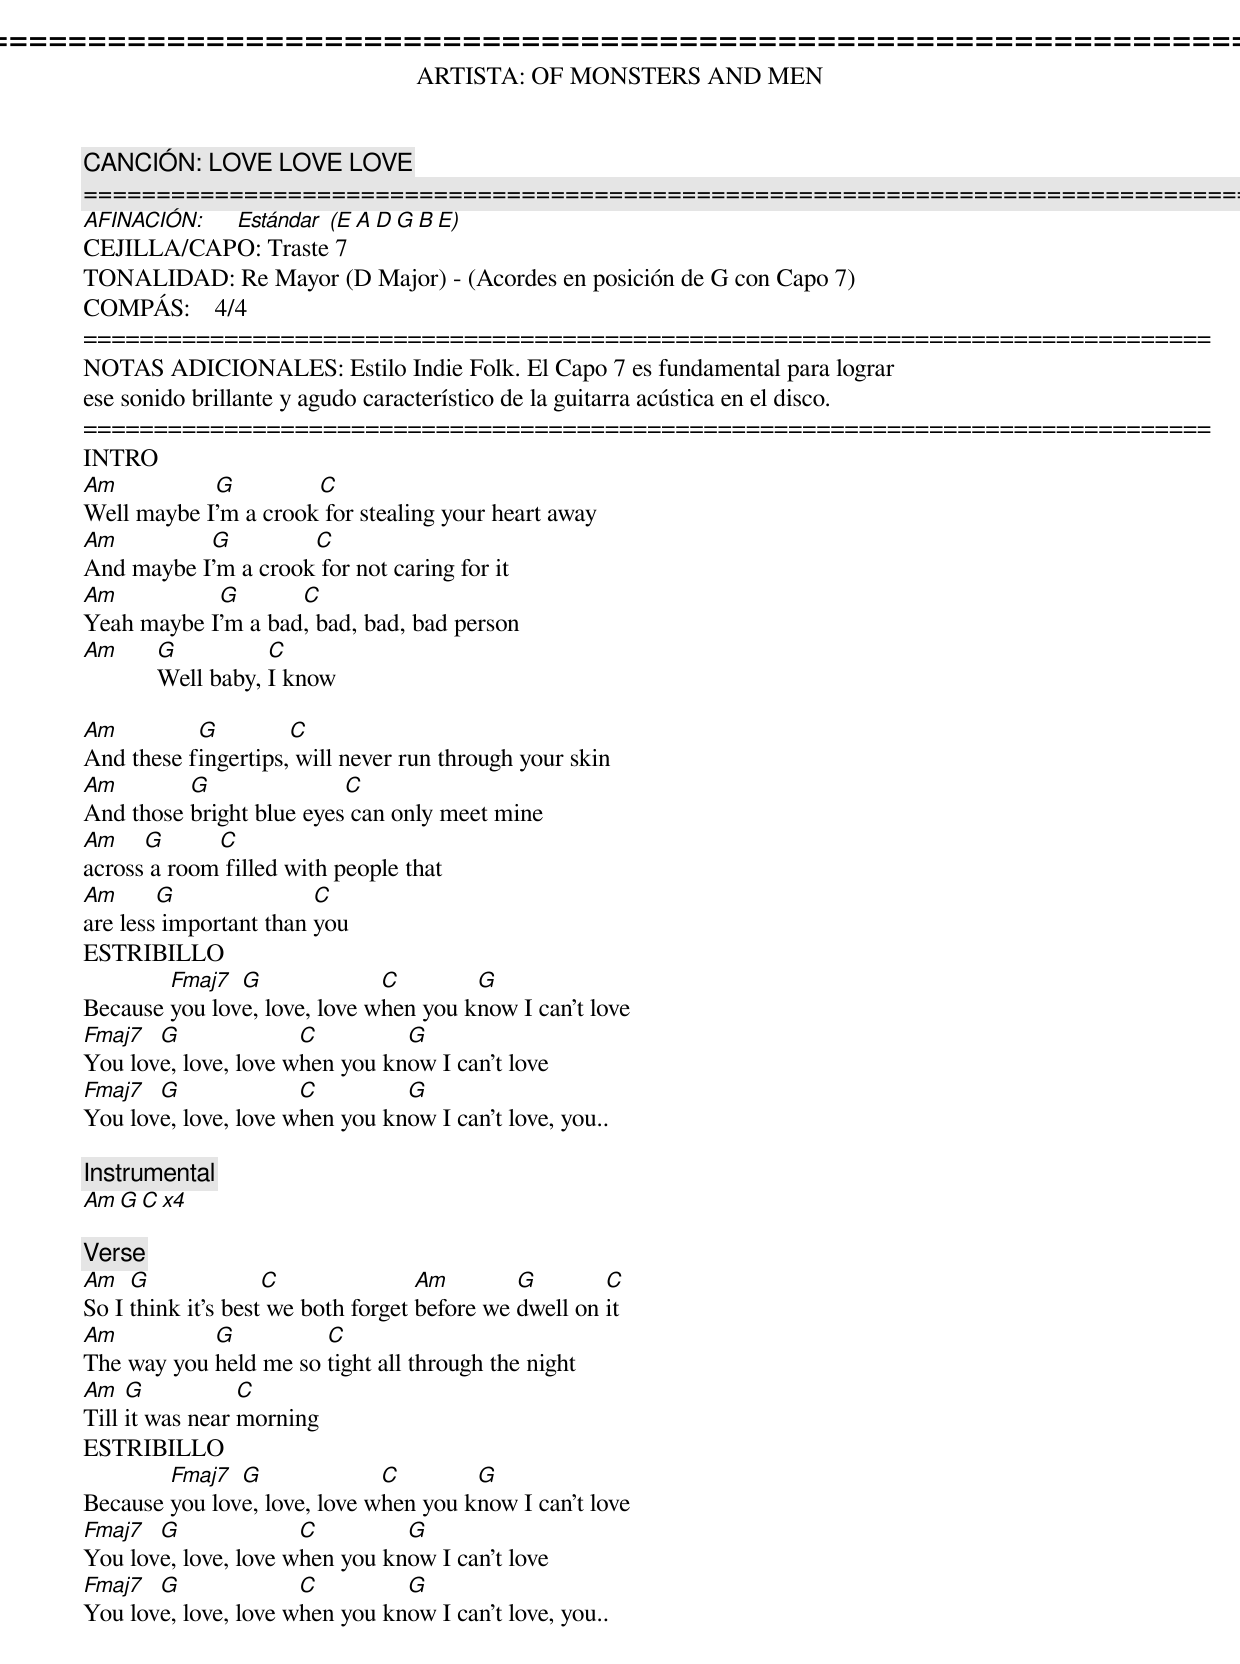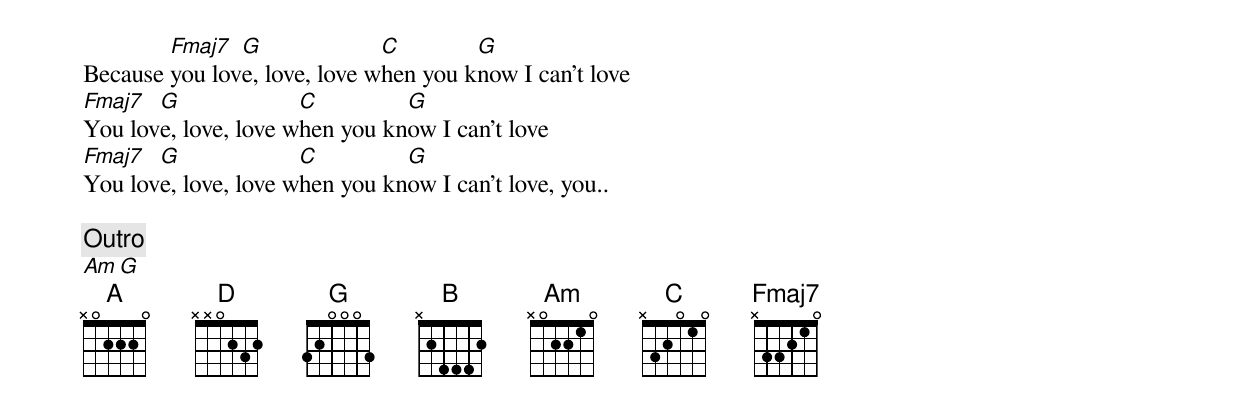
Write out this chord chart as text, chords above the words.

================================================================================
ARTISTA: OF MONSTERS AND MEN
CANCIÓN: LOVE LOVE LOVE
================================================================================
AFINACIÓN: Estándar (E A D G B E)
CEJILLA/CAPO: Traste 7
TONALIDAD: Re Mayor (D Major) - (Acordes en posición de G con Capo 7)
BPM:       133
COMPÁS:    4/4
================================================================================
NOTAS ADICIONALES: Estilo Indie Folk. El Capo 7 es fundamental para lograr
ese sonido brillante y agudo característico de la guitarra acústica en el disco.
================================================================================
INTRO
Am          G         C
Well maybe I'm a crook for stealing your heart away
Am         G         C
And maybe I'm a crook for not caring for it
Am          G       C
Yeah maybe I'm a bad, bad, bad, bad person
Am    G          C
      Well baby, I know

Am         G         C
And these fingertips, will never run through your skin
Am        G               C
And those bright blue eyes can only meet mine
Am    G      C
across a room filled with people that
Am      G               C
are less important than you
ESTRIBILLO
        Fmaj7  G              C        G
Because you love, love, love when you know I can't love
Fmaj7  G              C         G
You love, love, love when you know I can't love
Fmaj7  G              C         G
You love, love, love when you know I can't love, you..

[Instrumental]
Am  G  C    x4

[Verse]
Am   G              C               Am        G        C
So I think it's best we both forget before we dwell on it
Am          G          C
The way you held me so tight all through the night
Am   G           C
Till it was near morning
ESTRIBILLO
        Fmaj7  G              C        G
Because you love, love, love when you know I can't love
Fmaj7  G              C         G
You love, love, love when you know I can't love
Fmaj7  G              C         G
You love, love, love when you know I can't love, you..

        Fmaj7  G              C        G
Because you love, love, love when you know I can't love
Fmaj7  G              C         G
You love, love, love when you know I can't love
Fmaj7  G              C         G
You love, love, love when you know I can't love, you..

[Outro]
Am  G
